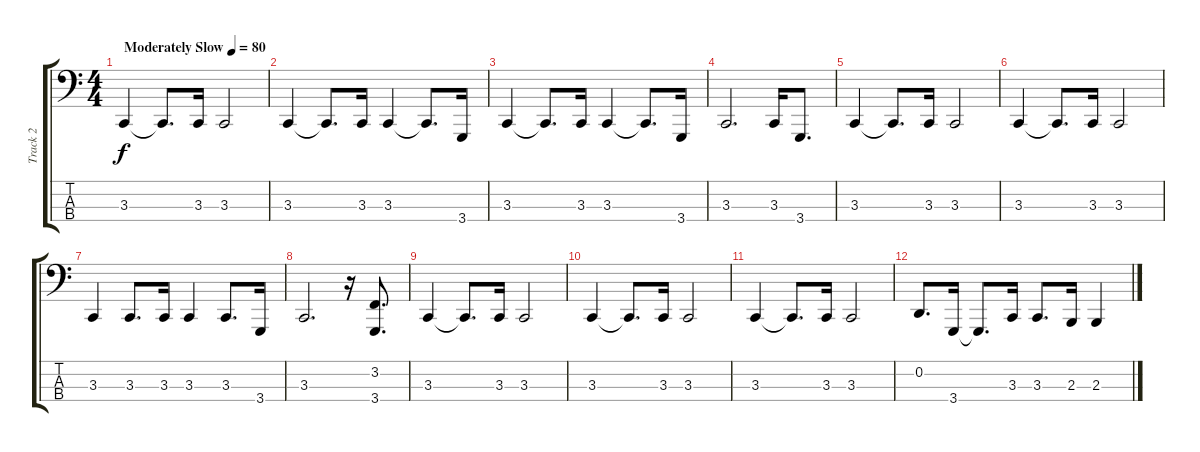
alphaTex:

\track ("Track 2" "Track 2") {instrument cello}
\staff {score tabs}
\tuning (G2 D2 A1 E1) {hide}
\ts (4 4)
\tempo (80 "Moderately Slow")
\clef f4
\ks c
3.3.4{dy f instrument cello} 3.3{t}.8{d} 3.3.16 3.3.2 |
3.3.4 3.3{t}.8{d} 3.3.16 3.3.4 3.3{t}.8{d} 3.4.16 |
3.3.4 3.3{t}.8{d} 3.3.16 3.3.4 3.3{t}.8{d} 3.4.16 |
3.3.2{d} 3.3.16 3.4.8{d} |
3.3.4 3.3{t}.8{d} 3.3.16 3.3.2 |
3.3.4 3.3{t}.8{d} 3.3.16 3.3.2 |
3.3.4 3.3.8{d} 3.3.16 3.3.4 3.3.8{d} 3.4.16 |
3.3.2{d} r.16 (3.2 3.4).8{d} |
3.3.4 3.3{t}.8{d} 3.3.16 3.3.2 |
3.3.4 3.3{t}.8{d} 3.3.16 3.3.2 |
3.3.4 3.3{t}.8{d} 3.3.16 3.3.2 |
0.2.8{d} 3.4.16 3.4{t}.8{d} 3.3.16 3.3.8{d} 2.3.16 2.3.4
